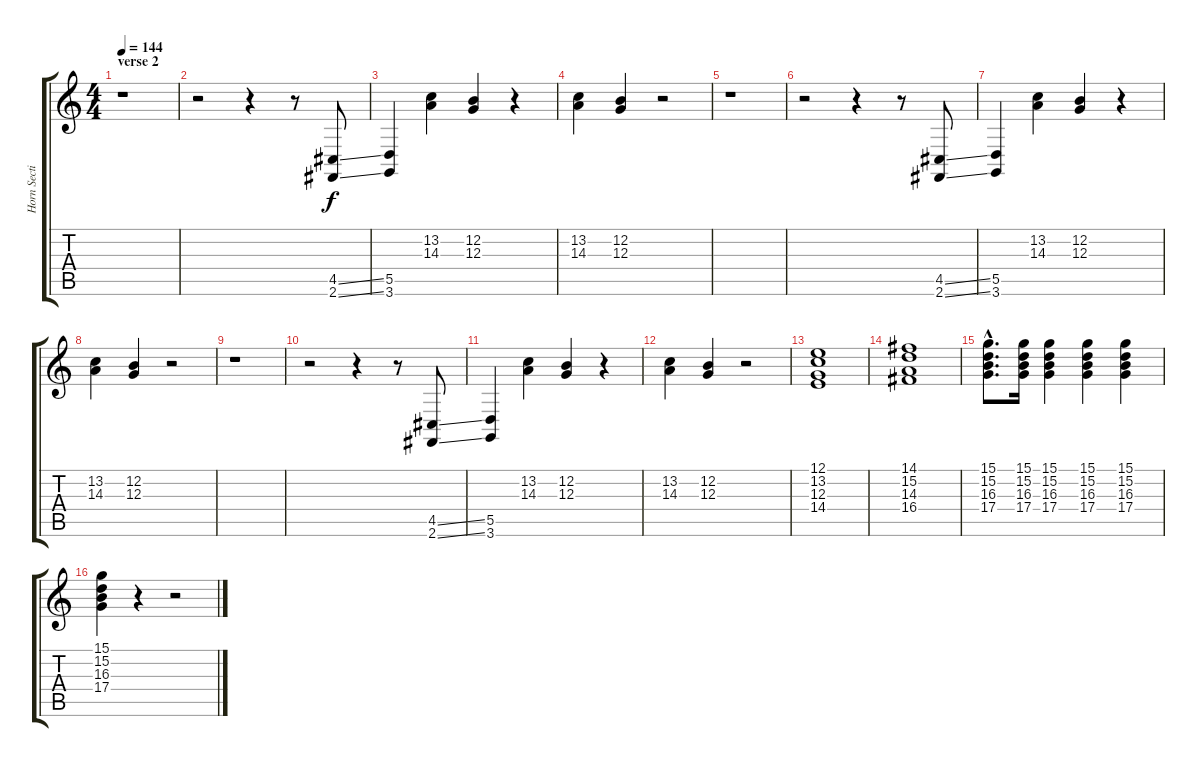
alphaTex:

\track ("Horn Section" "Horn Secti") {instrument brasssection}
\staff {score tabs}
\tuning (E4 B3 G3 D3 A2 E2) {hide}
\ts (4 4)
\section ("" "verse 2")
\tempo 144
\clef g2
\ks c
r.1{dy f} |
r.2 r.4 r.8 (4.5{ss} 2.6{ss}).8 |
(5.5 3.6).4 (13.2 14.3).4 (12.2 12.3).4 r.4 |
(13.2 14.3).4 (12.2 12.3).4 r.2 |
r.1 |
r.2 r.4 r.8 (4.5{ss} 2.6{ss}).8 |
(5.5 3.6).4 (13.2 14.3).4 (12.2 12.3).4 r.4 |
(13.2 14.3).4 (12.2 12.3).4 r.2 |
r.1 |
r.2 r.4 r.8 (4.5{ss} 2.6{ss}).8 |
(5.5 3.6).4 (13.2 14.3).4 (12.2 12.3).4 r.4 |
(13.2 14.3).4 (12.2 12.3).4 r.2 |
(12.1 13.2 12.3 14.4).1 |
(14.1 15.2 14.3 16.4).1 |
(15.1{hac} 15.2{hac} 16.3{hac} 17.4{hac}).8{d} (15.1 15.2 16.3 17.4).16 (15.1 15.2 16.3 17.4).4 (15.1 15.2 16.3 17.4).4 (15.1 15.2 16.3 17.4).4 |
(15.1 15.2 16.3 17.4).4 r.4 r.2
